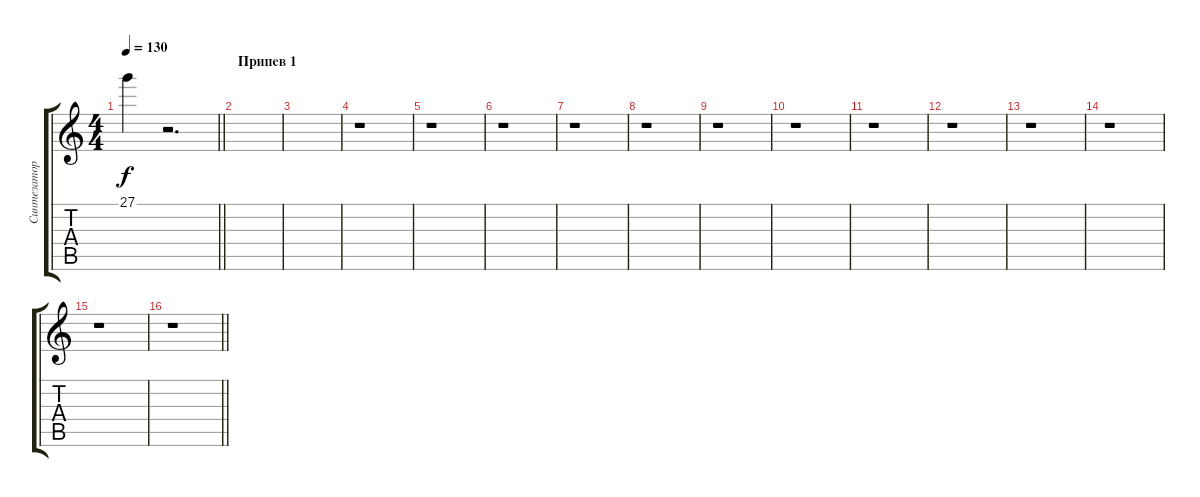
\track ("Синтезатор" "Синтезатор") {instrument fx5brightness}
\staff {score tabs}
\tuning (E4 B3 G3 D3 A2 E2) {hide}
\ts (4 4)
\tempo 130
\clef g2
\barLineRight lightlight
\ks c
27.1.4{dy f} r.2{d} |
\section ("" "Припев 1")
|
|
r.1 |
r.1 |
r.1 |
r.1 |
r.1 |
r.1 |
r.1 |
r.1 |
r.1 |
r.1 |
r.1 |
r.1 |
\barLineRight lightlight
r.1
